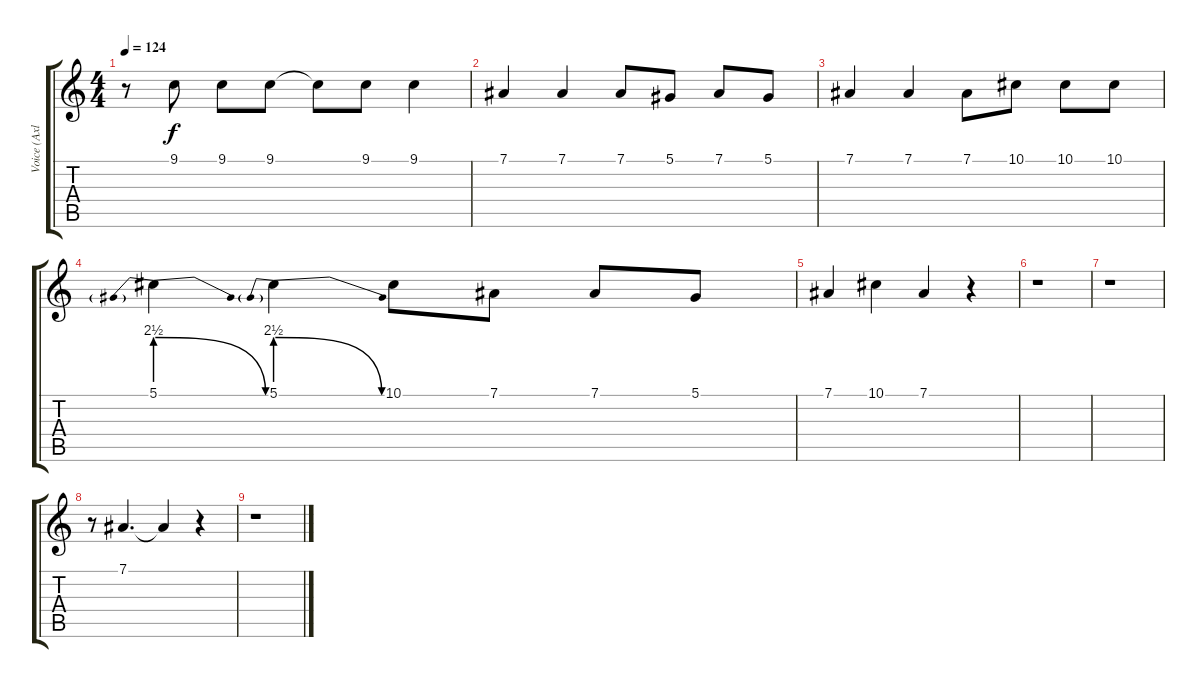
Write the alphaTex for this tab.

\track ("Voice (Axl)" "Voice (Axl") {instrument lead2sawtooth}
\staff {score tabs}
\tuning (Eb4 Bb3 Gb3 Db3 Ab2 Eb2) {hide}
\ts (4 4)
\tempo 124
\clef g2
\ks c
r.8{dy f} 9.1.8 9.1.8 9.1.8 9.1{t}.8 9.1.8 9.1.4 |
7.1.4 7.1.4 7.1.8 5.1.8 7.1.8 5.1.8 |
7.1.4 7.1.4 7.1.8 10.1.8 10.1.8 10.1.8 |
5.1{be (prebendrelease 0 10 60 0)}.4 5.1{be (prebendrelease 0 10 60 0)}.4 10.1.8 7.1.8 7.1.8 5.1.8 |
7.1.4 10.1.4 7.1.4 r.4 |
r.1 |
r.1 |
r.8 7.1.4{d} 7.1{t}.4 r.4 |
r.1
